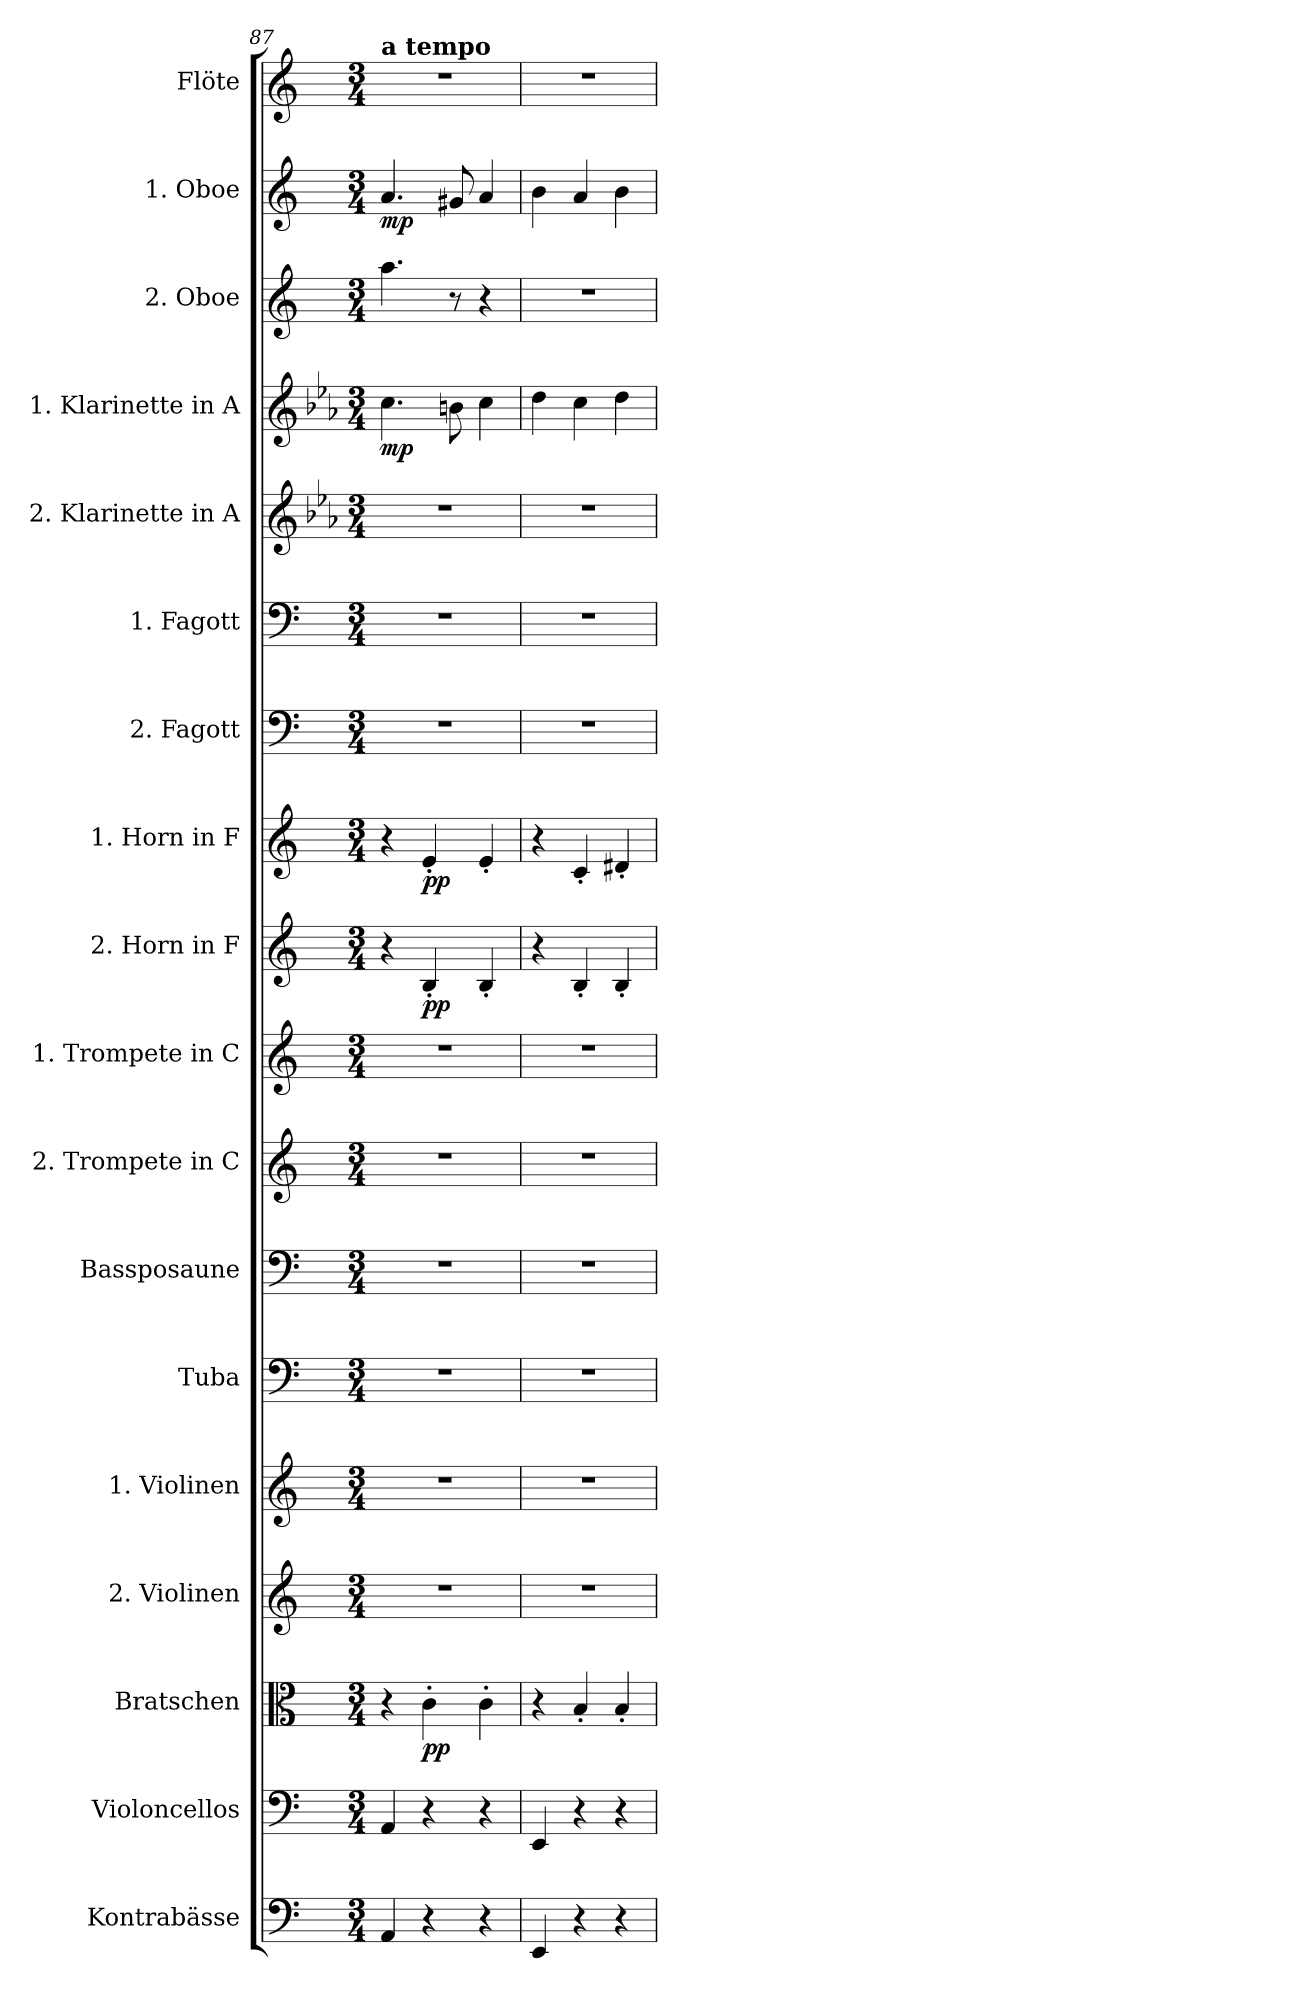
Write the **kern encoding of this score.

**kern	**kern	**kern	**dynam	**kern	**kern	**kern	**kern	**kern	**kern	**kern	**dynam	**kern	**dynam	**kern	**kern	**kern	**kern	**dynam	**kern	**kern	**dynam	**kern
*part18	*part17	*part16	*part16	*part15	*part14	*part13	*part12	*part11	*part10	*part9	*part9	*part8	*part8	*part7	*part6	*part5	*part4	*part4	*part3	*part2	*part2	*part1
*staff18	*staff17	*staff16	*staff16	*staff15	*staff14	*staff13	*staff12	*staff11	*staff10	*staff9	*staff9	*staff8	*staff8	*staff7	*staff6	*staff5	*staff4	*staff4	*staff3	*staff2	*staff2	*staff1
*I"Kontrabässe	*I"Violoncellos	*I"Bratschen	*	*I"2. Violinen	*I"1. Violinen	*I"Tuba	*I"Bassposaune	*I"2. Trompete in C	*I"1. Trompete in C	*I"2. Horn in F	*	*I"1. Horn in F	*	*I"2. Fagott	*I"1. Fagott	*I"2. Klarinette in A	*I"1. Klarinette in A	*	*I"2. Oboe	*I"1. Oboe	*	*I"Flöte
*I'Kbs.	*I'Vcs.	*I'Bran.	*	*I'2. Vln.	*I'1. Vln.	*I'Tba.	*I'B.psn.	*	*	*	*	*	*	*I'2. Fgt.	*I'1. Fgt.	*	*	*	*I'2. Ob.	*I'1. Ob.	*	*I'Fl.
!!LO:PB:g=z
*clefF4	*clefF4	*clefC3	*	*clefG2	*clefG2	*clefF4	*clefF4	*clefG2	*clefG2	*clefG2	*	*clefG2	*	*clefF4	*clefF4	*clefG2	*clefG2	*	*clefG2	*clefG2	*	*clefG2
*ITrd7c12	*	*	*	*	*	*	*	*	*	*ITrd4c7	*	*ITrd4c7	*	*	*	*ITrd2c3	*ITrd2c3	*	*	*	*	*
*k[]	*k[]	*k[]	*	*k[]	*k[]	*k[]	*k[]	*k[]	*k[]	*k[b-]	*	*k[b-]	*	*k[]	*k[]	*k[]	*k[]	*	*k[]	*k[]	*	*k[]
*M3/4	*M3/4	*M3/4	*	*M3/4	*M3/4	*M3/4	*M3/4	*M3/4	*M3/4	*M3/4	*	*M3/4	*	*M3/4	*M3/4	*M3/4	*M3/4	*	*M3/4	*M3/4	*	*M3/4
*MM186	*MM186	*MM186	*	*MM186	*MM186	*MM186	*MM186	*MM186	*MM186	*MM186	*	*MM186	*	*MM186	*MM186	*MM186	*MM186	*	*MM186	*MM186	*	*MM186
=87	=87	=87	=87	=87	=87	=87	=87	=87	=87	=87	=87	=87	=87	=87	=87	=87	=87	=87	=87	=87	=87	=87
!	!	!	!	!	!	!	!	!	!	!	!	!	!	!	!	!	!	!	!	!	!	!LO:TX:a:B:t=a tempo
!	!	!	!	!	!	!	!	!	!	!	!	!	!	!	!	!	!	!LO:DY:b	!	!	!LO:DY:b	!
4AAA/	4AA/	4r	.	2.r	2.r	2.r	2.r	2.r	2.r	4r	.	4r	.	2.r	2.r	2.r	4.a\	mp	4.aa\	4.a/	mp	2.r
!	!	!	!LO:DY:b	!	!	!	!	!	!	!	!LO:DY:b	!	!LO:DY:b	!	!	!	!	!	!	!	!	!
4r	4r	4c'\	pp	.	.	.	.	.	.	4E'/	pp	4A'/	pp	.	.	.	.	.	.	.	.	.
.	.	.	.	.	.	.	.	.	.	.	.	.	.	.	.	.	8g#X\	.	8r	8g#X/	.	.
4r	4r	4c'\	.	.	.	.	.	.	.	4E'/	.	4A'/	.	.	.	.	4a\	.	4r	4a/	.	.
=88	=88	=88	=88	=88	=88	=88	=88	=88	=88	=88	=88	=88	=88	=88	=88	=88	=88	=88	=88	=88	=88	=88
4EEE/	4EE/	4r	.	2.r	2.r	2.r	2.r	2.r	2.r	4r	.	4r	.	2.r	2.r	2.r	4b\	.	2.r	4b\	.	2.r
4r	4r	4B'/	.	.	.	.	.	.	.	4E'/	.	4F'/	.	.	.	.	4a\	.	.	4a/	.	.
4r	4r	4B'/	.	.	.	.	.	.	.	4E'/	.	4G#X'/	.	.	.	.	4b\	.	.	4b\	.	.
=	=	=	=	=	=	=	=	=	=	=	=	=	=	=	=	=	=	=	=	=	=	=
*-	*-	*-	*-	*-	*-	*-	*-	*-	*-	*-	*-	*-	*-	*-	*-	*-	*-	*-	*-	*-	*-	*-
